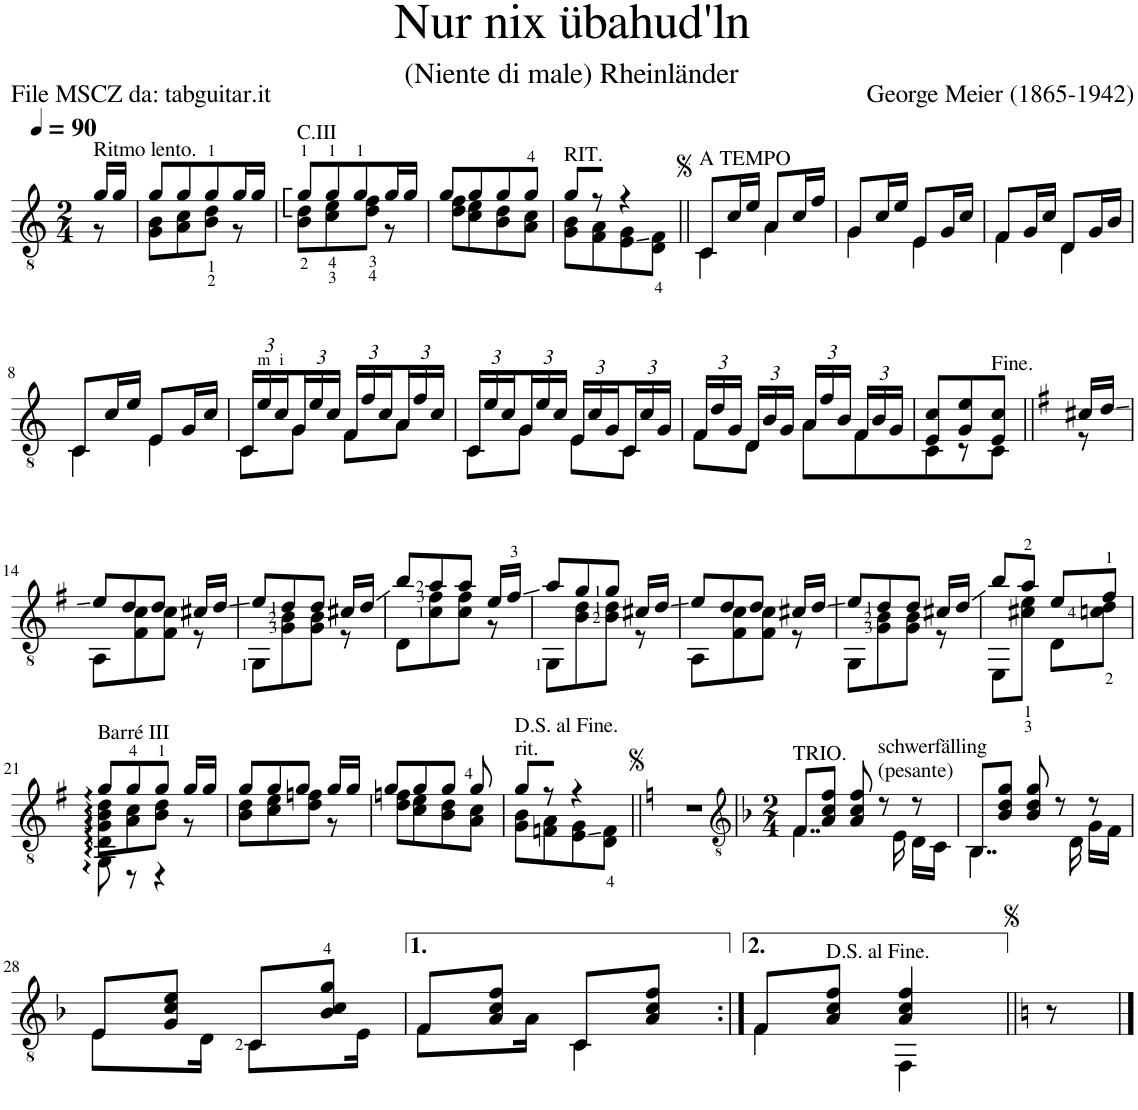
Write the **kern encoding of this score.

**kern
*part1
*staff1
*I"Guitar
*I'Guit.
*clefGv2
*k[]
*M2/4
*MM90
=
*^
!LO:TX:a:t=Ritmo lento.	!
16g/LL	8r
16g/JJ	.
=1	=1
8g/L	8G\ 8B\L
8g/	8A\ 8c\
8g/	8B\ 8d\J
16g/L	8r
16g/JJ	.
=2	=2
!LO:TX:a:t=C.III	!
8g::/L	8B\ 8d\L
8g/	8c\ 8e\
8g/	8d\ 8f\J
16g/L	8r
16g/JJ	.
=3	=3
8g/L	8d\ 8f\L
8g/	8c\ 8e\
8g/	8B\ 8d\
8g/J	8A\ 8c\J
=4	=4
!LO:TX:a:t=RIT.	!
8g/L	8G\ 8B\L
8r	8F\ 8A\
4r	8E\ 8G\
.	8D\ 8F\J
=5||	=5||
!LO:TX:a:t=A TEMPO	!
8C/L	4C\
16c/L	.
16e/JJ	.
8A/L	4A\
16c/L	.
16f/JJ	.
=6	=6
8G/L	4G\
16c/L	.
16e/JJ	.
8E/L	4E\
16G/L	.
16c/JJ	.
=7	=7
8F/L	4F\
16G/L	.
16c/JJ	.
8D/L	4D\
16G/L	.
16B/JJ	.
!!LO:LB:g=z	!!
=8	=8
8C/L	4C\
16c/L	.
16e/JJ	.
8E/L	4E\
16G/L	.
16c/JJ	.
=9	=9
*Xbrackettup	*
24C/LL	8C\L
24e/	.
24c/	.
24G/	8G\J
24e/	.
24c/JJ	.
24F/LL	8F\L
24f/	.
24c/	.
24A/	8A\J
24f/	.
24c/JJ	.
=10	=10
24C/LL	8C\L
24e/	.
24c/	.
24G/	8G\J
24e/	.
24c/JJ	.
24E/LL	8E\L
24c/	.
24G/	.
24C/	8C\J
24c/	.
24G/JJ	.
=11	=11
24F/LL	8F\L
24d/	.
24G/JJ	.
24D/LL	8D\J
24B/	.
24G/JJ	.
24A/LL	8A\L
24f/	.
24B/JJ	.
24F/LL	8F\
24B/	.
24G/JJ	.
=12	=12
8E/ 8c/L	8C\
8G/ 8e/	8r
8E/ 8c/J	8C\J
=13||	=13||
*k[f#]	*
16c#X/LL	8r
16d/JJ	.
!!LO:LB:g=z	!!
=14	=14
8e/L	8AA\L
8d/	8F#\ 8c\
8d/J	8F#\ 8c\J
16c#X/LL	8r
16d/JJ	.
=15	=15
8e/L	8GG\L
8d/	8G\ 8B\
8d/J	8G\ 8B\J
16c#X/LL	8r
16d/JJ	.
=16	=16
8b/L	8D\L
8a/	8c\ 8f#\
8a/J	8c\ 8f#\J
16e/LL	8r
16f#/JJ	.
=17	=17
8a/L	8GG\L
8g/	8B\ 8d\
8g/J	8B\ 8d\J
16c#X/LL	8r
16d/JJ	.
=18	=18
8e/L	8AA\L
8d/	8F#\ 8c\
8d/J	8F#\ 8c\J
16c#X/LL	8r
16d/JJ	.
=19	=19
8e/L	8GG\L
8d/	8G\ 8B\
8d/J	8G\ 8B\J
16c#X/LL	8r
16d/JJ	.
=20	=20
8b/L	8EE\L
8a/J	8c#X\ 8e\J
8e/L	8D\L
8f#/J	8cn\ 8d\J
!!LO:LB:g=z	!!
=21	=21
*	*^
!LO:TX:a:t=Barré III	!	!
8g::/L	8D\: 8G\: 8B\: 8d\:L	8GG:\
8g/	8A\ 8c\	8r
8g/J	8B\ 8d\J	4r
16g/LL	8r	.
16g/JJ	.	.
*	*v	*v
=22	=22
8g/L	8B\ 8d\L
8g/	8c\ 8e\
8g/J	8d\ 8fn\J
16g/LL	8r
16g/JJ	.
=23	=23
8g/L	8d\ 8fn\L
8g/	8c\ 8e\
8g/J	8B\ 8d\
8g/	8A\ 8c\J
=24	=24
!LO:TX:a:t=rit.	!
8g/L	8G\ 8B\L
8r	8Fn\ 8A\
4r	8E\ 8G\
.	8D\ 8F\J
*v	*v
=25||
*k[]
2r
=26
*clefGv2
*k[b-]
*M2/4
*^
!LO:TX:a:t=TRIO.	!
8F/L	4..F\
8A/ 8c/ 8f/J	.
8A/ 8c/ 8f/	.
!LO:TX:a:t=schwerfälling	!
!LO:TX:a:t=(pesante)	!
8r	.
.	16E\
8r	16D\LL
.	16C\JJ
=27	=27
8BB-/L	4..BB-\
8B-/ 8d/ 8g/J	.
8B-/ 8d/ 8g/	.
8r	.
.	16D\
8r	16G\LL
.	16F\JJ
!!LO:LB:g=z	!!
=28	=28
8E/L	8.E\L
8G/ 8c/ 8e/J	.
.	16D\Jk
8C/L	8.C\L
8B-/ 8c/ 8g/J	.
.	16E\Jk
=29	=29
8F/L	8.F\L
8A/ 8c/ 8f/J	.
.	16A\Jk
8C/L	4C\
8A/ 8c/ 8f/J	.
=30:|!	=30:|!
8F/L	4F\
8A/ 8c/ 8f/J	.
4A/ 4c/ 4f/	4FF\
*v	*v
=31||
*k[]
8r
==
*-
